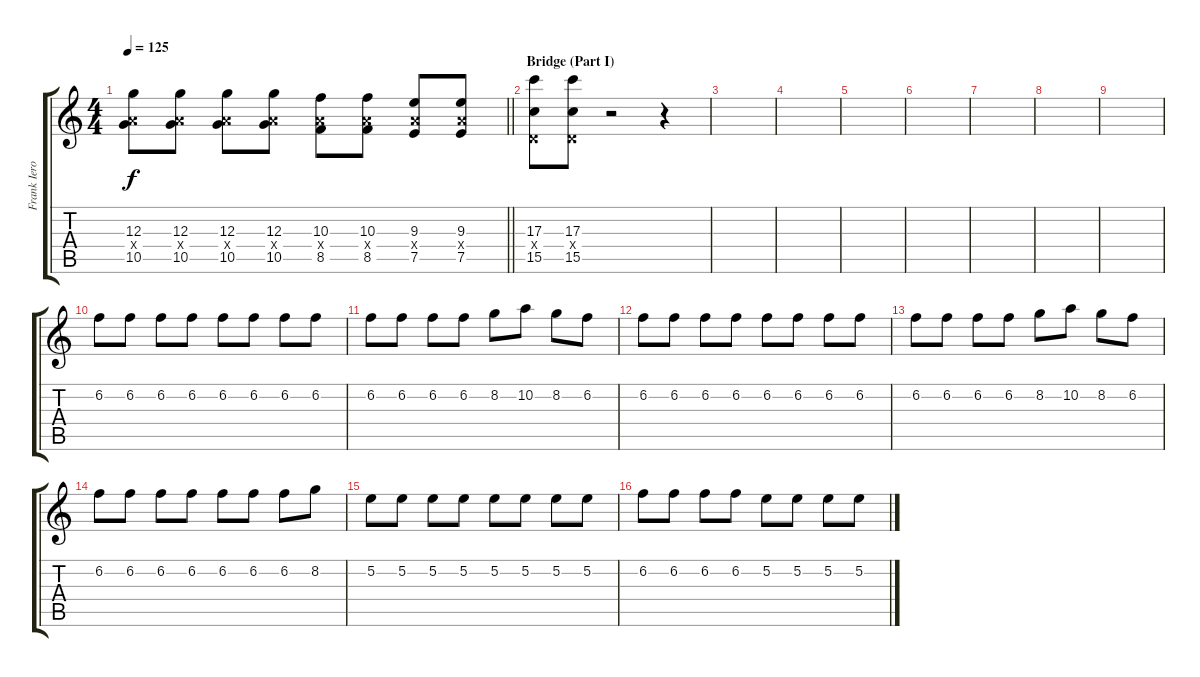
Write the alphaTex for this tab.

\track ("Frank Iero" "Frank Iero") {instrument distortionguitar}
\staff {score tabs}
\tuning (E4 B3 G3 D3 A2 E2) {hide}
\ts (4 4)
\tempo 125
\clef g2
\barLineRight lightlight
\ks c
(12.3 7.4{x} 10.5).8{dy f} (12.3 7.4{x} 10.5).8 (12.3 7.4{x} 10.5).8 (12.3 7.4{x} 10.5).8 (10.3 7.4{x} 8.5).8 (10.3 7.4{x} 8.5).8 (9.3 7.4{x} 7.5).8 (9.3 7.4{x} 7.5).8 |
\section ("" "Bridge (Part I)")
(17.3 0.4{x} 15.5).8 (17.3 0.4{x} 15.5).8 r.2 r.4 |
|
|
|
|
|
|
|
6.2.8{instrument electricguitarclean} 6.2.8 6.2.8 6.2.8 6.2.8 6.2.8 6.2.8 6.2.8 |
6.2.8 6.2.8 6.2.8 6.2.8 8.2.8 10.2.8 8.2.8 6.2.8 |
6.2.8 6.2.8 6.2.8 6.2.8 6.2.8 6.2.8 6.2.8 6.2.8 |
6.2.8 6.2.8 6.2.8 6.2.8 8.2.8 10.2.8 8.2.8 6.2.8 |
6.2.8 6.2.8 6.2.8 6.2.8 6.2.8 6.2.8 6.2.8 8.2.8 |
5.2.8 5.2.8 5.2.8 5.2.8 5.2.8 5.2.8 5.2.8 5.2.8 |
6.2.8 6.2.8 6.2.8 6.2.8 5.2.8 5.2.8 5.2.8 5.2.8
